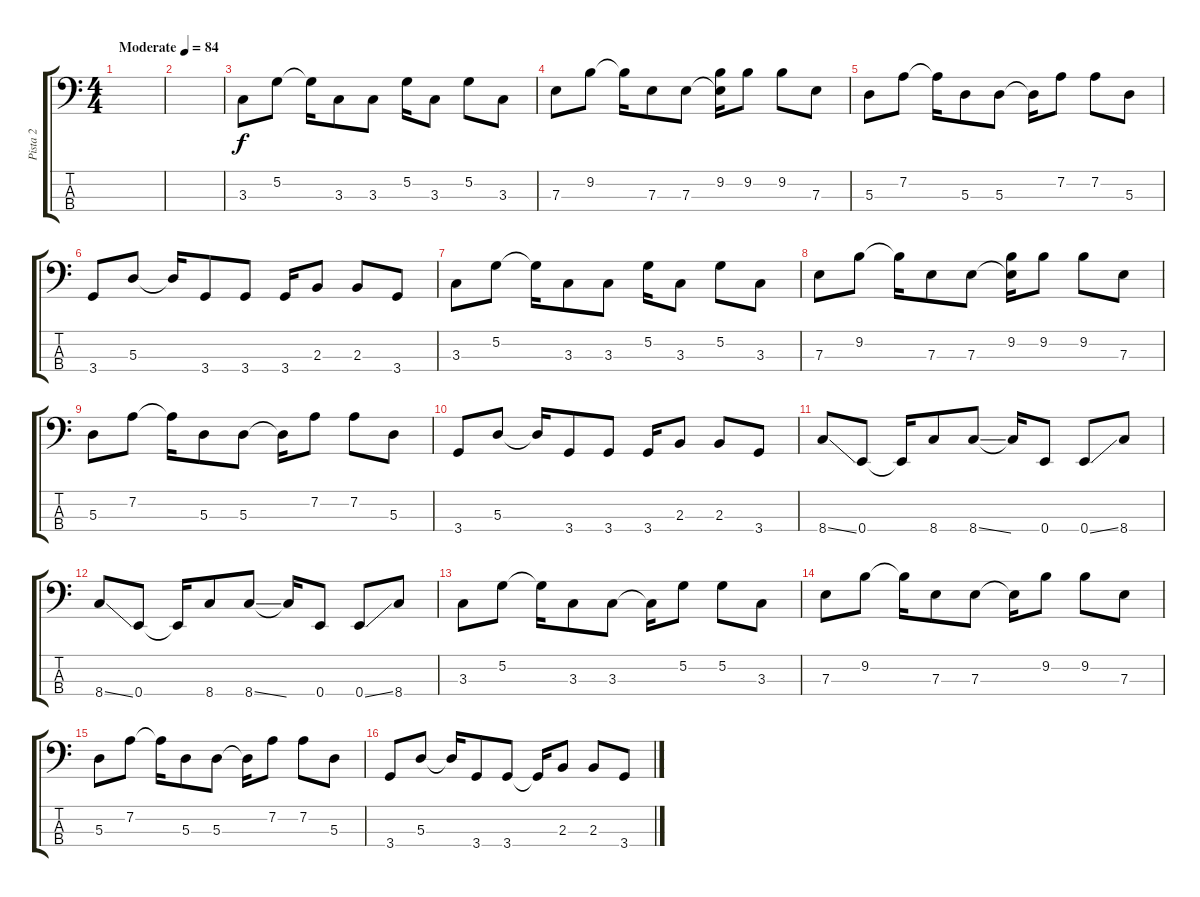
\track ("Pista 2" "Pista 2") {instrument electricbassfinger}
\staff {score tabs}
\tuning (G2 D2 A1 E1) {hide}
\ts (4 4)
\tempo (84 "Moderate")
\clef f4
\ks c
|
|
3.3.8 5.2.8 5.2{t}.16 3.3.8 3.3.8 5.2.16 3.3.8 5.2.8 3.3.8 |
7.3.8 9.2.8 9.2{t}.16 7.3.8 7.3.8 (9.2 7.3{t}).16 9.2.8 9.2.8 7.3.8 |
5.3.8 7.2.8 7.2{t}.16 5.3.8 5.3.8 5.3{t}.16 7.2.8 7.2.8 5.3.8 |
3.4.8 5.3.8 5.3{t}.16 3.4.8 3.4.8 3.4.16 2.3.8 2.3.8 3.4.8 |
3.3.8 5.2.8 5.2{t}.16 3.3.8 3.3.8 5.2.16 3.3.8 5.2.8 3.3.8 |
7.3.8 9.2.8 9.2{t}.16 7.3.8 7.3.8 (9.2 7.3{t}).16 9.2.8 9.2.8 7.3.8 |
5.3.8 7.2.8 7.2{t}.16 5.3.8 5.3.8 5.3{t}.16 7.2.8 7.2.8 5.3.8 |
3.4.8 5.3.8 5.3{t}.16 3.4.8 3.4.8 3.4.16 2.3.8 2.3.8 3.4.8 |
8.4{ss}.8 0.4.8 0.4{t}.16 8.4.8 8.4{ss}.8 8.4{t}.16 0.4.8 0.4{ss}.8 8.4.8 |
8.4{ss}.8 0.4.8 0.4{t}.16 8.4.8 8.4{ss}.8 8.4{t}.16 0.4.8 0.4{ss}.8 8.4.8 |
3.3.8 5.2.8 5.2{t}.16 3.3.8 3.3.8 3.3{t}.16 5.2.8 5.2.8 3.3.8 |
7.3.8 9.2.8 9.2{t}.16 7.3.8 7.3.8 7.3{t}.16 9.2.8 9.2.8 7.3.8 |
5.3.8 7.2.8 7.2{t}.16 5.3.8 5.3.8 5.3{t}.16 7.2.8 7.2.8 5.3.8 |
3.4.8 5.3.8 5.3{t}.16 3.4.8 3.4.8 3.4{t}.16 2.3.8 2.3.8 3.4.8
